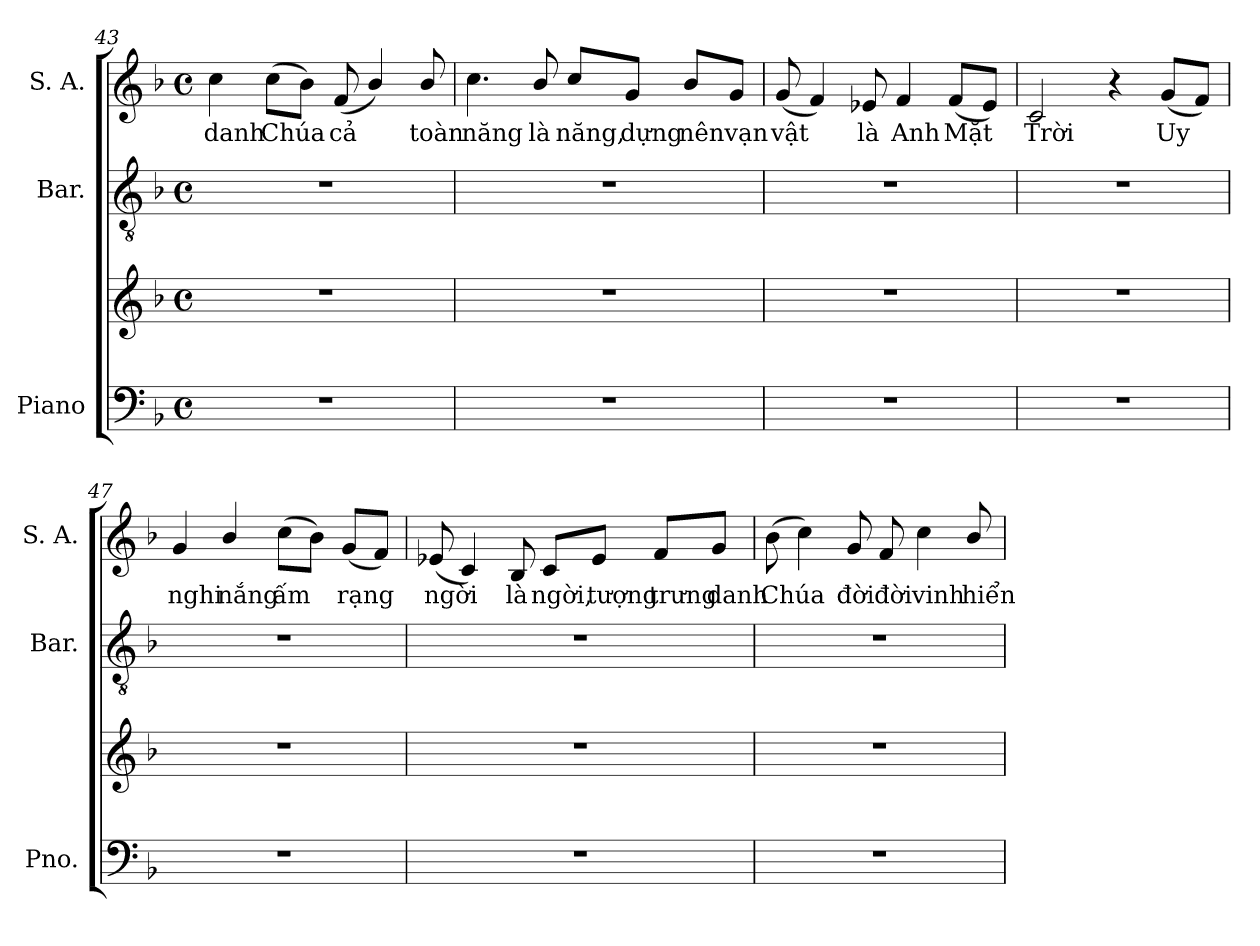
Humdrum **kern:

**kern	**kern	**kern	**kern	**text
*part3	*part3	*part2	*part1	*part1
*staff4	*staff3	*staff2	*staff1	*staff1
*I"Piano	*	*I"Bar.	*I"S. A.	*
*I'Pno.	*	*I'Bar.	*I'S. A.	*
!!LO:LB:g=z
*clefF4	*clefG2	*clefGv2	*clefG2	*
*k[b-]	*k[b-]	*k[b-]	*k[b-]	*
*M4/4	*M4/4	*M4/4	*M4/4	*
*met(c)	*met(c)	*met(c)	*met(c)	*
=43	=43	=43	=43	=43
!	!	!	!	!LO:LY:b
1r	1r	1r	4cc\	danh
!	!	!	!	!LO:LY:b
.	.	.	(8cc\L	Chúa
.	.	.	8b-\J)	.
!	!	!	!	!LO:LY:b
.	.	.	(8f/	cả
.	.	.	4b-/)	.
!	!	!	!	!LO:LY:b
.	.	.	8b-/	toàn
=44	=44	=44	=44	=44
!	!	!	!	!LO:LY:b
1r	1r	1r	4.cc\	năng
!	!	!	!	!LO:LY:b
.	.	.	8b-/	là
!	!	!	!	!LO:LY:b
.	.	.	8cc/L	năng,
!	!	!	!	!LO:LY:b
.	.	.	8g/J	dựng
!	!	!	!	!LO:LY:b
.	.	.	8b-/L	nên
!	!	!	!	!LO:LY:b
.	.	.	8g/J	vạn
=45	=45	=45	=45	=45
!	!	!	!	!LO:LY:b
1r	1r	1r	(8g/	vật
.	.	.	4f/)	.
!	!	!	!	!LO:LY:b
.	.	.	8e-X/	là
!	!	!	!	!LO:LY:b
.	.	.	4f/	Anh
!	!	!	!	!LO:LY:b
.	.	.	(8f/L	Mặt
.	.	.	8e-/J)	.
!!LO:LB:g=z
=46	=46	=46	=46	=46
!	!	!	!	!LO:LY:b
1r	1r	1r	2c/	Trời
.	.	.	4r	.
!	!	!	!	!LO:LY:b
.	.	.	(8g/L	Uy
.	.	.	8f/J)	.
=47	=47	=47	=47	=47
!	!	!	!	!LO:LY:b
1r	1r	1r	4g/	nghi
!	!	!	!	!LO:LY:b
.	.	.	4b-/	nắng
!	!	!	!	!LO:LY:b
.	.	.	(8cc\L	ấm
.	.	.	8b-\J)	.
!	!	!	!	!LO:LY:b
.	.	.	(8g/L	rạng
.	.	.	8f/J)	.
=48	=48	=48	=48	=48
!	!	!	!	!LO:LY:b
1r	1r	1r	(8e-X/	ngời
.	.	.	4c/)	.
!	!	!	!	!LO:LY:b
.	.	.	8B-/	là
!	!	!	!	!LO:LY:b
.	.	.	8c/L	ngời,
!	!	!	!	!LO:LY:b
.	.	.	8e-/J	tượng
!	!	!	!	!LO:LY:b
.	.	.	8f/L	trưng
!	!	!	!	!LO:LY:b
.	.	.	8g/J	danh
!!LO:LB:g=z
=49	=49	=49	=49	=49
!	!	!	!	!LO:LY:b
1r	1r	1r	(8b-\	Chúa
.	.	.	4cc\)	.
!	!	!	!	!LO:LY:b
.	.	.	8g/	đời
!	!	!	!	!LO:LY:b
.	.	.	8f/	đời
!	!	!	!	!LO:LY:b
.	.	.	4cc\	vinh
!	!	!	!	!LO:LY:b
.	.	.	8b-/	hiển
=	=	=	=	=
*-	*-	*-	*-	*-
